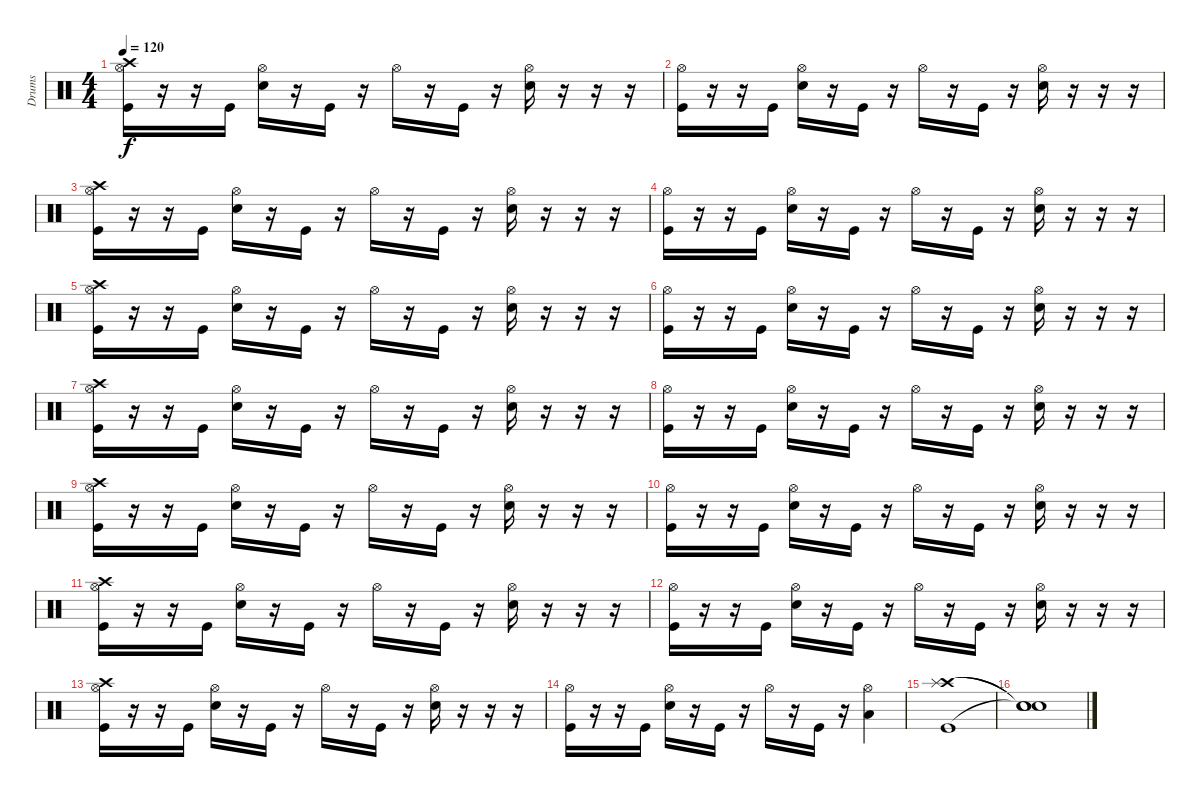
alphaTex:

\track ("Drums" "Drums") {instrument percussion}
\staff {score}
\articulation defaults
\ts (4 4)
\tempo 120
\clef neutral
\ks c
("Crash high (hit)" "Hi-Hat (open)" "Kick (hit)").16{dy f} r.16 r.16 "Kick (hit)".16 ("Hi-Hat (open)" "Electric Snare (hit)").16 r.16 "Kick (hit)".16 r.16 "Hi-Hat (open)".16 r.16 "Kick (hit)".16 r.16 ("Hi-Hat (open)" "Electric Snare (hit)").16 r.16 r.16 r.16 |
("Hi-Hat (open)" "Kick (hit)").16 r.16 r.16 "Kick (hit)".16 ("Hi-Hat (open)" "Electric Snare (hit)").16 r.16 "Kick (hit)".16 r.16 "Hi-Hat (open)".16 r.16 "Kick (hit)".16 r.16 ("Hi-Hat (open)" "Electric Snare (hit)").16 r.16 r.16 r.16 |
("Crash high (hit)" "Hi-Hat (open)" "Kick (hit)").16 r.16 r.16 "Kick (hit)".16 ("Hi-Hat (open)" "Electric Snare (hit)").16 r.16 "Kick (hit)".16 r.16 "Hi-Hat (open)".16 r.16 "Kick (hit)".16 r.16 ("Hi-Hat (open)" "Electric Snare (hit)").16 r.16 r.16 r.16 |
("Hi-Hat (open)" "Kick (hit)").16 r.16 r.16 "Kick (hit)".16 ("Hi-Hat (open)" "Electric Snare (hit)").16 r.16 "Kick (hit)".16 r.16 "Hi-Hat (open)".16 r.16 "Kick (hit)".16 r.16 ("Hi-Hat (open)" "Electric Snare (hit)").16 r.16 r.16 r.16 |
("Crash high (hit)" "Hi-Hat (open)" "Kick (hit)").16 r.16 r.16 "Kick (hit)".16 ("Hi-Hat (open)" "Electric Snare (hit)").16 r.16 "Kick (hit)".16 r.16 "Hi-Hat (open)".16 r.16 "Kick (hit)".16 r.16 ("Hi-Hat (open)" "Electric Snare (hit)").16 r.16 r.16 r.16 |
("Hi-Hat (open)" "Kick (hit)").16 r.16 r.16 "Kick (hit)".16 ("Hi-Hat (open)" "Electric Snare (hit)").16 r.16 "Kick (hit)".16 r.16 "Hi-Hat (open)".16 r.16 "Kick (hit)".16 r.16 ("Hi-Hat (open)" "Electric Snare (hit)").16 r.16 r.16 r.16 |
("Crash high (hit)" "Hi-Hat (open)" "Kick (hit)").16 r.16 r.16 "Kick (hit)".16 ("Hi-Hat (open)" "Electric Snare (hit)").16 r.16 "Kick (hit)".16 r.16 "Hi-Hat (open)".16 r.16 "Kick (hit)".16 r.16 ("Hi-Hat (open)" "Electric Snare (hit)").16 r.16 r.16 r.16 |
("Hi-Hat (open)" "Kick (hit)").16 r.16 r.16 "Kick (hit)".16 ("Hi-Hat (open)" "Electric Snare (hit)").16 r.16 "Kick (hit)".16 r.16 "Hi-Hat (open)".16 r.16 "Kick (hit)".16 r.16 ("Hi-Hat (open)" "Electric Snare (hit)").16 r.16 r.16 r.16 |
("Crash high (hit)" "Hi-Hat (open)" "Kick (hit)").16 r.16 r.16 "Kick (hit)".16 ("Hi-Hat (open)" "Electric Snare (hit)").16 r.16 "Kick (hit)".16 r.16 "Hi-Hat (open)".16 r.16 "Kick (hit)".16 r.16 ("Hi-Hat (open)" "Electric Snare (hit)").16 r.16 r.16 r.16 |
("Hi-Hat (open)" "Kick (hit)").16 r.16 r.16 "Kick (hit)".16 ("Hi-Hat (open)" "Electric Snare (hit)").16 r.16 "Kick (hit)".16 r.16 "Hi-Hat (open)".16 r.16 "Kick (hit)".16 r.16 ("Hi-Hat (open)" "Electric Snare (hit)").16 r.16 r.16 r.16 |
("Crash high (hit)" "Hi-Hat (open)" "Kick (hit)").16 r.16 r.16 "Kick (hit)".16 ("Hi-Hat (open)" "Electric Snare (hit)").16 r.16 "Kick (hit)".16 r.16 "Hi-Hat (open)".16 r.16 "Kick (hit)".16 r.16 ("Hi-Hat (open)" "Electric Snare (hit)").16 r.16 r.16 r.16 |
("Hi-Hat (open)" "Kick (hit)").16 r.16 r.16 "Kick (hit)".16 ("Hi-Hat (open)" "Electric Snare (hit)").16 r.16 "Kick (hit)".16 r.16 "Hi-Hat (open)".16 r.16 "Kick (hit)".16 r.16 ("Hi-Hat (open)" "Electric Snare (hit)").16 r.16 r.16 r.16 |
("Crash high (hit)" "Hi-Hat (open)" "Kick (hit)").16 r.16 r.16 "Kick (hit)".16 ("Hi-Hat (open)" "Electric Snare (hit)").16 r.16 "Kick (hit)".16 r.16 "Hi-Hat (open)".16 r.16 "Kick (hit)".16 r.16 ("Hi-Hat (open)" "Electric Snare (hit)").16 r.16 r.16 r.16 |
("Hi-Hat (open)" "Kick (hit)").16 r.16 r.16 "Kick (hit)".16 ("Hi-Hat (open)" "Electric Snare (hit)").16 r.16 "Kick (hit)".16 r.16 "Hi-Hat (open)".16 r.16 "Kick (hit)".16 r.16 ("Hi-Hat (open)" "Low Tom (hit)").4 |
("Crash high (hit)" "Splash (hit)" "Kick (hit)").1 |
("Snare (hit)"{t} "Snare (hit)"{t} "Snare (hit)"{t}).1
